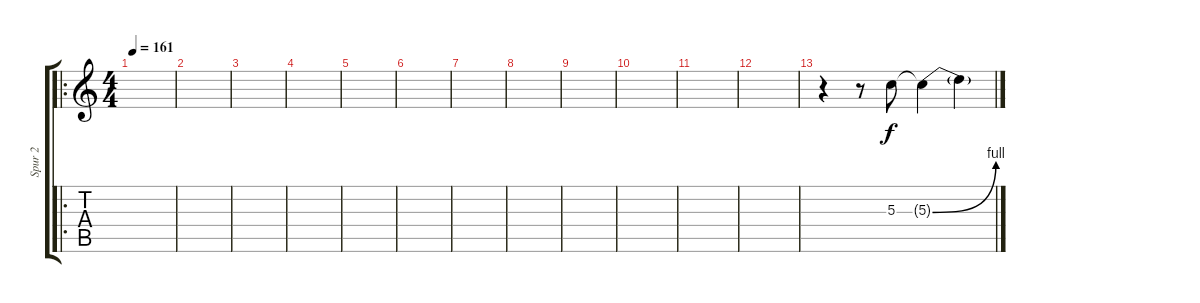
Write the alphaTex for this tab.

\track ("Spur 2" "Spur 2") {instrument distortionguitar}
\staff {score tabs}
\tuning (E4 B3 G3 D3 A2 E2) {hide}
\ro
\ts (4 4)
\tempo 161
\clef g2
\ks c
|
|
|
|
|
|
|
|
|
|
|
|
r.4 r.8 5.3.8 5.3{be (bend 0 0 60 4) t}.4 5.3{t}.4
